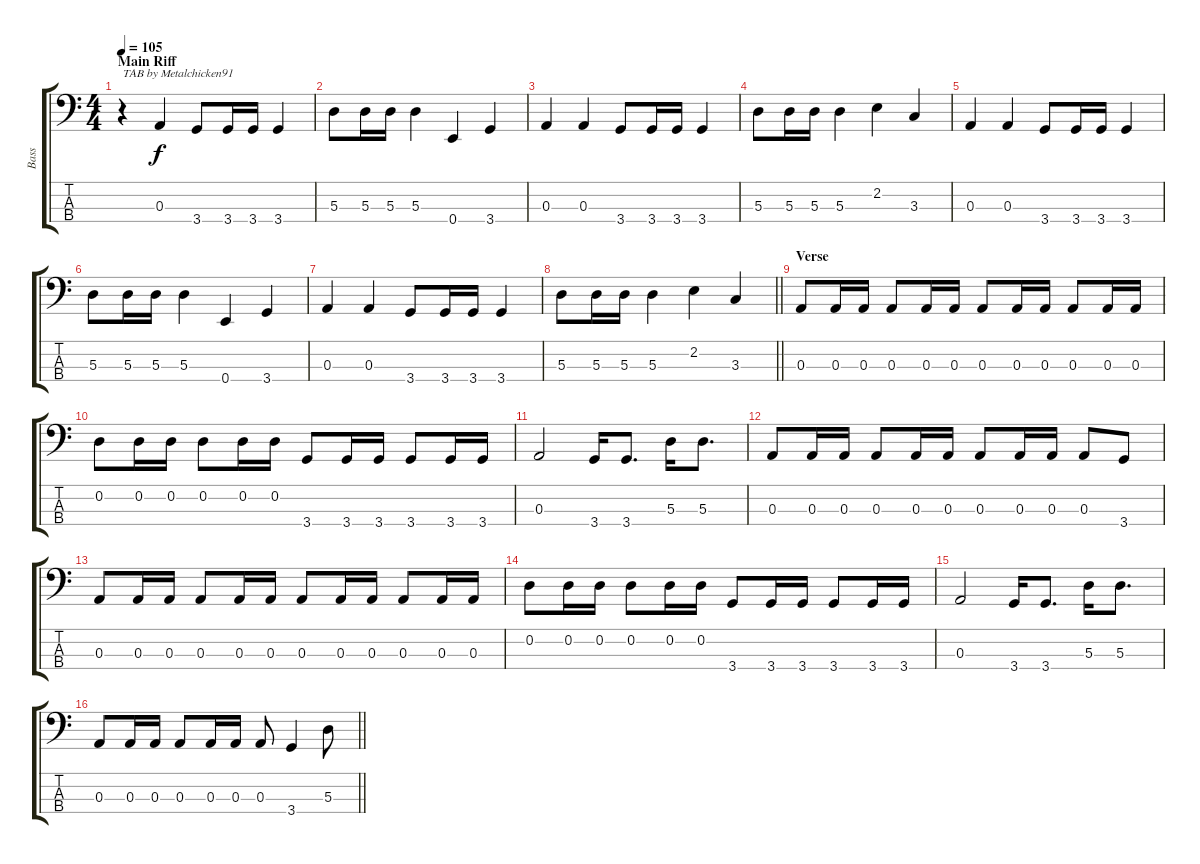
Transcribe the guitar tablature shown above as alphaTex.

\track ("Bass" "Bass") {instrument electricbassfinger}
\staff {score tabs}
\tuning (G2 D2 A1 E1) {hide}
\ts (4 4)
\section ("" "Main Riff")
\tempo 105
\clef f4
\ks c
r.4{txt "TAB by Metalchicken91" dy f instrument electricbassfinger} 0.3.4 3.4.8 3.4.16 3.4.16 3.4.4 |
5.3.8 5.3.16 5.3.16 5.3.4 0.4.4 3.4.4 |
0.3.4 0.3.4 3.4.8 3.4.16 3.4.16 3.4.4 |
5.3.8 5.3.16 5.3.16 5.3.4 2.2.4 3.3.4 |
0.3.4 0.3.4 3.4.8 3.4.16 3.4.16 3.4.4 |
5.3.8 5.3.16 5.3.16 5.3.4 0.4.4 3.4.4 |
0.3.4 0.3.4 3.4.8 3.4.16 3.4.16 3.4.4 |
\barLineRight lightlight
5.3.8 5.3.16 5.3.16 5.3.4 2.2.4 3.3.4 |
\section ("" "Verse")
0.3.8 0.3.16 0.3.16 0.3.8 0.3.16 0.3.16 0.3.8 0.3.16 0.3.16 0.3.8 0.3.16 0.3.16 |
0.2.8 0.2.16 0.2.16 0.2.8 0.2.16 0.2.16 3.4.8 3.4.16 3.4.16 3.4.8 3.4.16 3.4.16 |
0.3.2 3.4.16 3.4.8{d} 5.3.16 5.3.8{d} |
0.3.8 0.3.16 0.3.16 0.3.8 0.3.16 0.3.16 0.3.8 0.3.16 0.3.16 0.3.8 3.4.8 |
0.3.8 0.3.16 0.3.16 0.3.8 0.3.16 0.3.16 0.3.8 0.3.16 0.3.16 0.3.8 0.3.16 0.3.16 |
0.2.8 0.2.16 0.2.16 0.2.8 0.2.16 0.2.16 3.4.8 3.4.16 3.4.16 3.4.8 3.4.16 3.4.16 |
0.3.2 3.4.16 3.4.8{d} 5.3.16 5.3.8{d} |
\barLineRight lightlight
0.3.8 0.3.16 0.3.16 0.3.8 0.3.16 0.3.16 0.3.8 3.4.4 5.3.8
